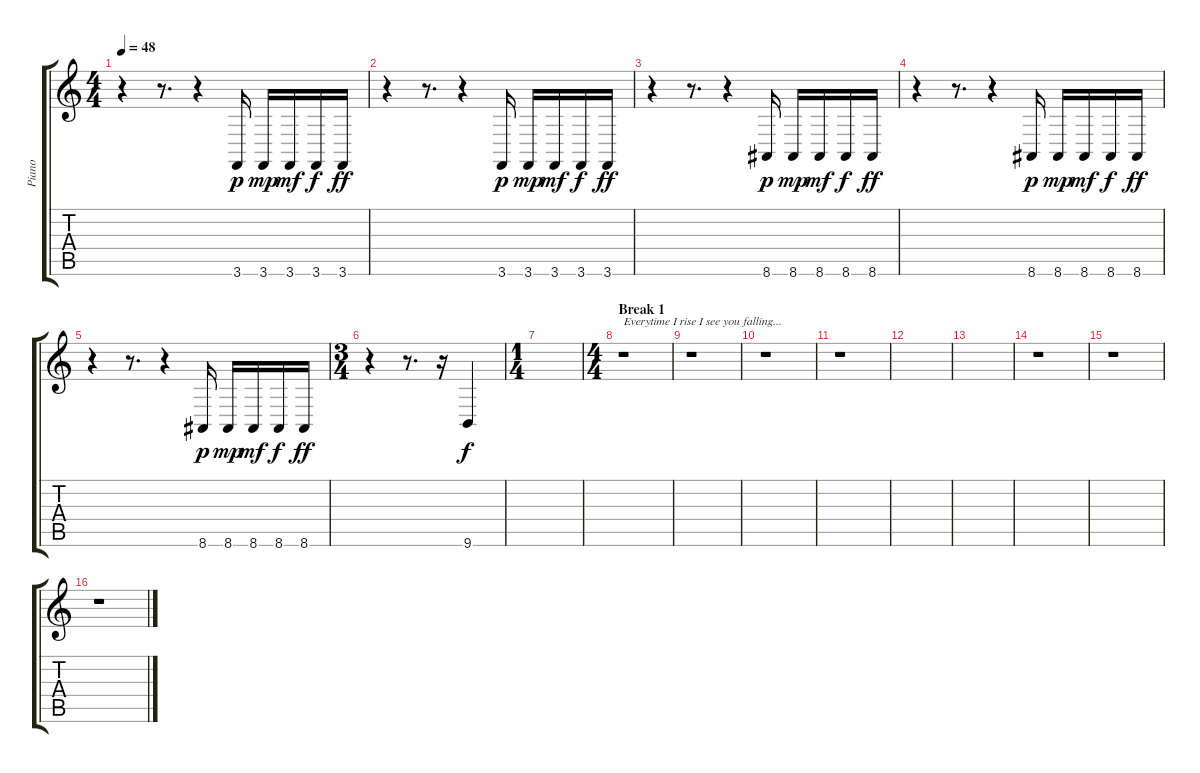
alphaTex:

\track ("Piano" "Piano") {instrument acousticgrandpiano}
\staff {score tabs}
\tuning (E4 B3 G3 D3 A2 D2) {hide}
\ts (4 4)
\tempo 48
\clef g2
\ks c
r.4{dy ff volume 13} r.8{d} r.4 3.6.16{dy p} 3.6.16{dy mp} 3.6.16{dy mf} 3.6.16{dy f} 3.6.16{dy ff} |
r.4{volume 13} r.8{d} r.4 3.6.16{dy p} 3.6.16{dy mp} 3.6.16{dy mf} 3.6.16{dy f} 3.6.16{dy ff} |
r.4{volume 13} r.8{d} r.4 8.6.16{dy p} 8.6.16{dy mp} 8.6.16{dy mf} 8.6.16{dy f} 8.6.16{dy ff} |
r.4{volume 13} r.8{d} r.4 8.6.16{dy p} 8.6.16{dy mp} 8.6.16{dy mf} 8.6.16{dy f} 8.6.16{dy ff} |
r.4{volume 13} r.8{d} r.4 8.6.16{dy p} 8.6.16{dy mp} 8.6.16{dy mf} 8.6.16{dy f} 8.6.16{dy ff} |
\ts (3 4)
r.4{volume 13} r.8{d} r.16 9.6.4{dy f} |
\ts (1 4)
|
\ts (4 4)
\section ("" "Break 1")
r.1{txt "Everytime I rise I see you falling..."} |
r.1 |
r.1 |
r.1 |
|
|
r.1 |
r.1 |
r.1
